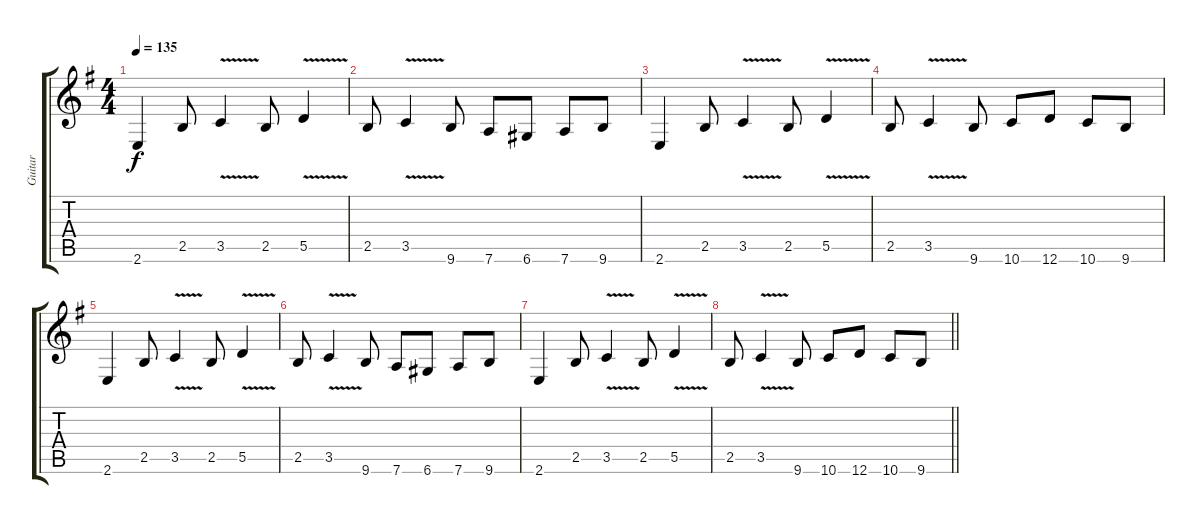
\track ("Guitar" "Guitar") {instrument distortionguitar}
\staff {score tabs}
\tuning (E4 B3 G3 D3 A2 D2) {hide}
\ts (4 4)
\section ("" "")
\tempo 135
\clef g2
\ks eminor
2.6.4{dy f volume 16} 2.5.8 3.5{v}.4 2.5.8 5.5{v}.4 |
2.5.8 3.5{v}.4 9.6.8 7.6.8 6.6.8 7.6.8 9.6.8 |
2.6.4 2.5.8 3.5{v}.4 2.5.8 5.5{v}.4 |
2.5.8 3.5{v}.4 9.6.8 10.6.8 12.6.8 10.6.8 9.6.8 |
2.6.4 2.5.8 3.5{v}.4 2.5.8 5.5{v}.4 |
2.5.8 3.5{v}.4 9.6.8 7.6.8 6.6.8 7.6.8 9.6.8 |
2.6.4 2.5.8 3.5{v}.4 2.5.8 5.5{v}.4 |
\barLineRight lightlight
2.5.8 3.5{v}.4 9.6.8 10.6.8 12.6.8 10.6.8 9.6.8
